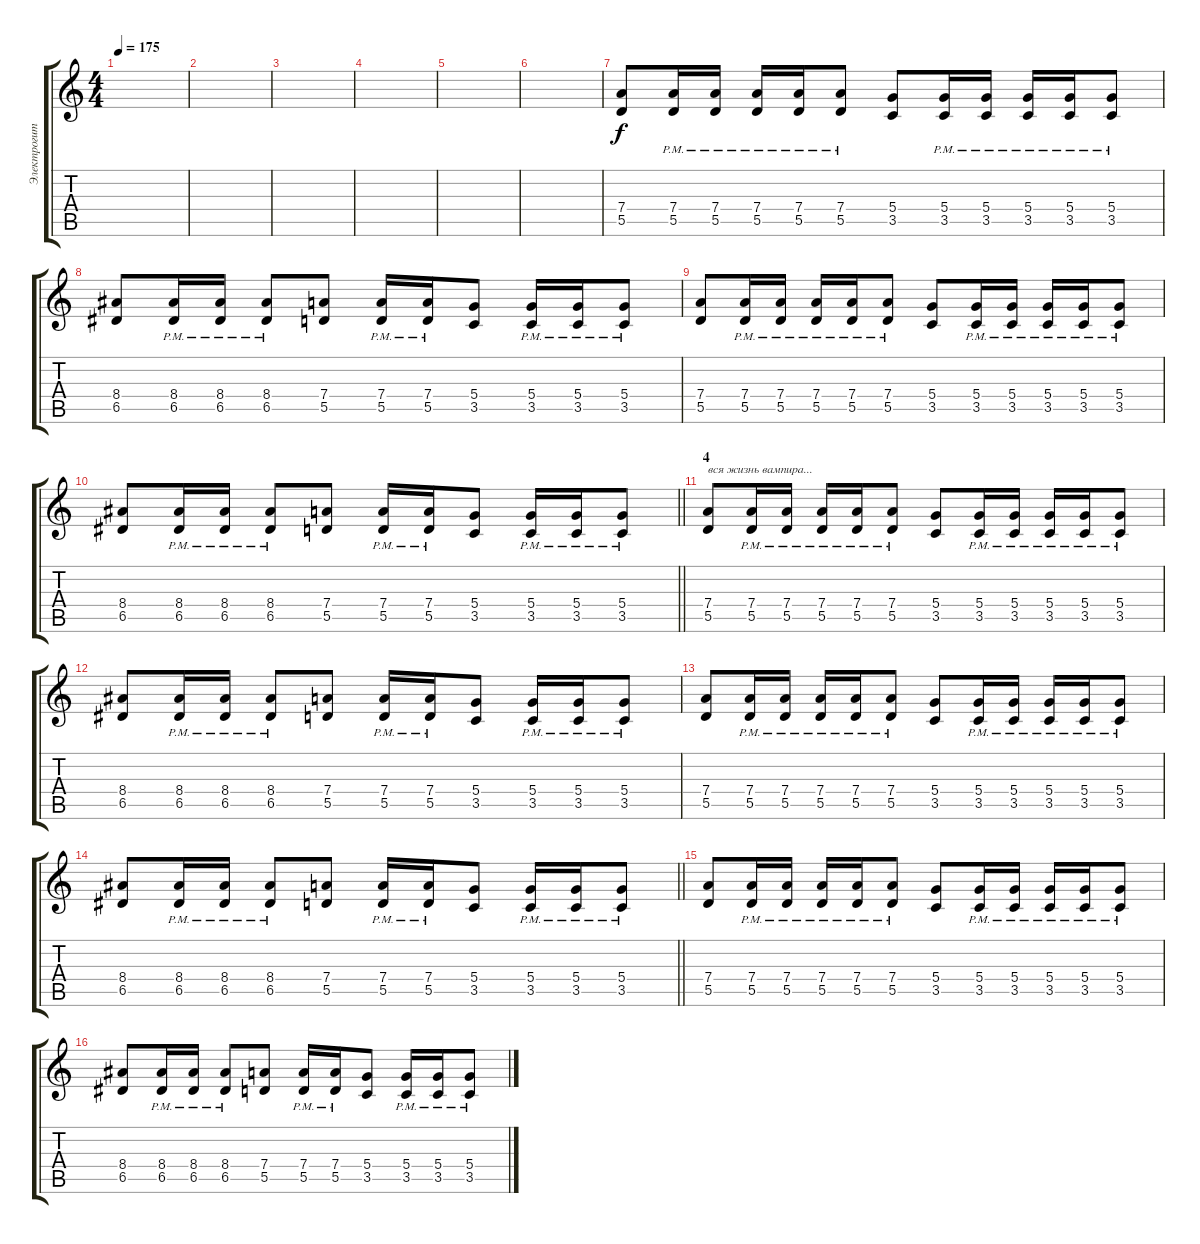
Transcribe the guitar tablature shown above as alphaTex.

\track ("Электрогитара" "Электрогит") {instrument overdrivenguitar}
\staff {score tabs}
\tuning (E4 B3 G3 D3 A2 E2) {hide}
\ts (4 4)
\tempo 175
\clef g2
\ks c
|
|
|
|
|
|
(7.4 5.5).8 (7.4{pm} 5.5).16 (7.4{pm} 5.5{pm}).16 (7.4{pm} 5.5{pm}).16 (7.4{pm} 5.5{pm}).16 (7.4{pm} 5.5{pm}).8 (5.4 3.5).8 (5.4{pm} 3.5).16 (5.4{pm} 3.5{pm}).16 (5.4{pm} 3.5{pm}).16 (5.4{pm} 3.5{pm}).16 (5.4{pm} 3.5{pm}).8 |
(8.4 6.5).8 (8.4{pm} 6.5).16 (8.4{pm} 6.5{pm}).16 (8.4{pm} 6.5{pm}).8 (7.4 5.5).8 (7.4{pm} 5.5).16 (7.4{pm} 5.5{pm}).16 (5.4 3.5).8 (5.4{pm} 3.5).16 (5.4{pm} 3.5{pm}).16 (5.4{pm} 3.5{pm}).8 |
(7.4 5.5).8 (7.4{pm} 5.5).16 (7.4{pm} 5.5{pm}).16 (7.4{pm} 5.5{pm}).16 (7.4{pm} 5.5{pm}).16 (7.4{pm} 5.5{pm}).8 (5.4 3.5).8 (5.4{pm} 3.5).16 (5.4{pm} 3.5{pm}).16 (5.4{pm} 3.5{pm}).16 (5.4{pm} 3.5{pm}).16 (5.4{pm} 3.5{pm}).8 |
\barLineRight lightlight
(8.4 6.5).8 (8.4{pm} 6.5).16 (8.4{pm} 6.5{pm}).16 (8.4{pm} 6.5{pm}).8 (7.4 5.5).8 (7.4{pm} 5.5).16 (7.4{pm} 5.5{pm}).16 (5.4 3.5).8 (5.4{pm} 3.5).16 (5.4{pm} 3.5{pm}).16 (5.4{pm} 3.5{pm}).8 |
\section ("" "4")
(7.4 5.5).8{txt "вся жизнь вампира..."} (7.4{pm} 5.5).16 (7.4{pm} 5.5{pm}).16 (7.4{pm} 5.5{pm}).16 (7.4{pm} 5.5{pm}).16 (7.4{pm} 5.5{pm}).8 (5.4 3.5).8 (5.4{pm} 3.5).16 (5.4{pm} 3.5{pm}).16 (5.4{pm} 3.5{pm}).16 (5.4{pm} 3.5{pm}).16 (5.4{pm} 3.5{pm}).8 |
(8.4 6.5).8 (8.4{pm} 6.5).16 (8.4{pm} 6.5{pm}).16 (8.4{pm} 6.5{pm}).8 (7.4 5.5).8 (7.4{pm} 5.5).16 (7.4{pm} 5.5{pm}).16 (5.4 3.5).8 (5.4{pm} 3.5).16 (5.4{pm} 3.5{pm}).16 (5.4{pm} 3.5{pm}).8 |
(7.4 5.5).8 (7.4{pm} 5.5).16 (7.4{pm} 5.5{pm}).16 (7.4{pm} 5.5{pm}).16 (7.4{pm} 5.5{pm}).16 (7.4{pm} 5.5{pm}).8 (5.4 3.5).8 (5.4{pm} 3.5).16 (5.4{pm} 3.5{pm}).16 (5.4{pm} 3.5{pm}).16 (5.4{pm} 3.5{pm}).16 (5.4{pm} 3.5{pm}).8 |
\barLineRight lightlight
(8.4 6.5).8 (8.4{pm} 6.5).16 (8.4{pm} 6.5{pm}).16 (8.4{pm} 6.5{pm}).8 (7.4 5.5).8 (7.4{pm} 5.5).16 (7.4{pm} 5.5{pm}).16 (5.4 3.5).8 (5.4{pm} 3.5).16 (5.4{pm} 3.5{pm}).16 (5.4{pm} 3.5{pm}).8 |
(7.4 5.5).8 (7.4{pm} 5.5).16 (7.4{pm} 5.5{pm}).16 (7.4{pm} 5.5{pm}).16 (7.4{pm} 5.5{pm}).16 (7.4{pm} 5.5{pm}).8 (5.4 3.5).8 (5.4{pm} 3.5).16 (5.4{pm} 3.5{pm}).16 (5.4{pm} 3.5{pm}).16 (5.4{pm} 3.5{pm}).16 (5.4{pm} 3.5{pm}).8 |
(8.4 6.5).8 (8.4{pm} 6.5).16 (8.4{pm} 6.5{pm}).16 (8.4{pm} 6.5{pm}).8 (7.4 5.5).8 (7.4{pm} 5.5).16 (7.4{pm} 5.5{pm}).16 (5.4 3.5).8 (5.4{pm} 3.5).16 (5.4{pm} 3.5{pm}).16 (5.4{pm} 3.5{pm}).8
